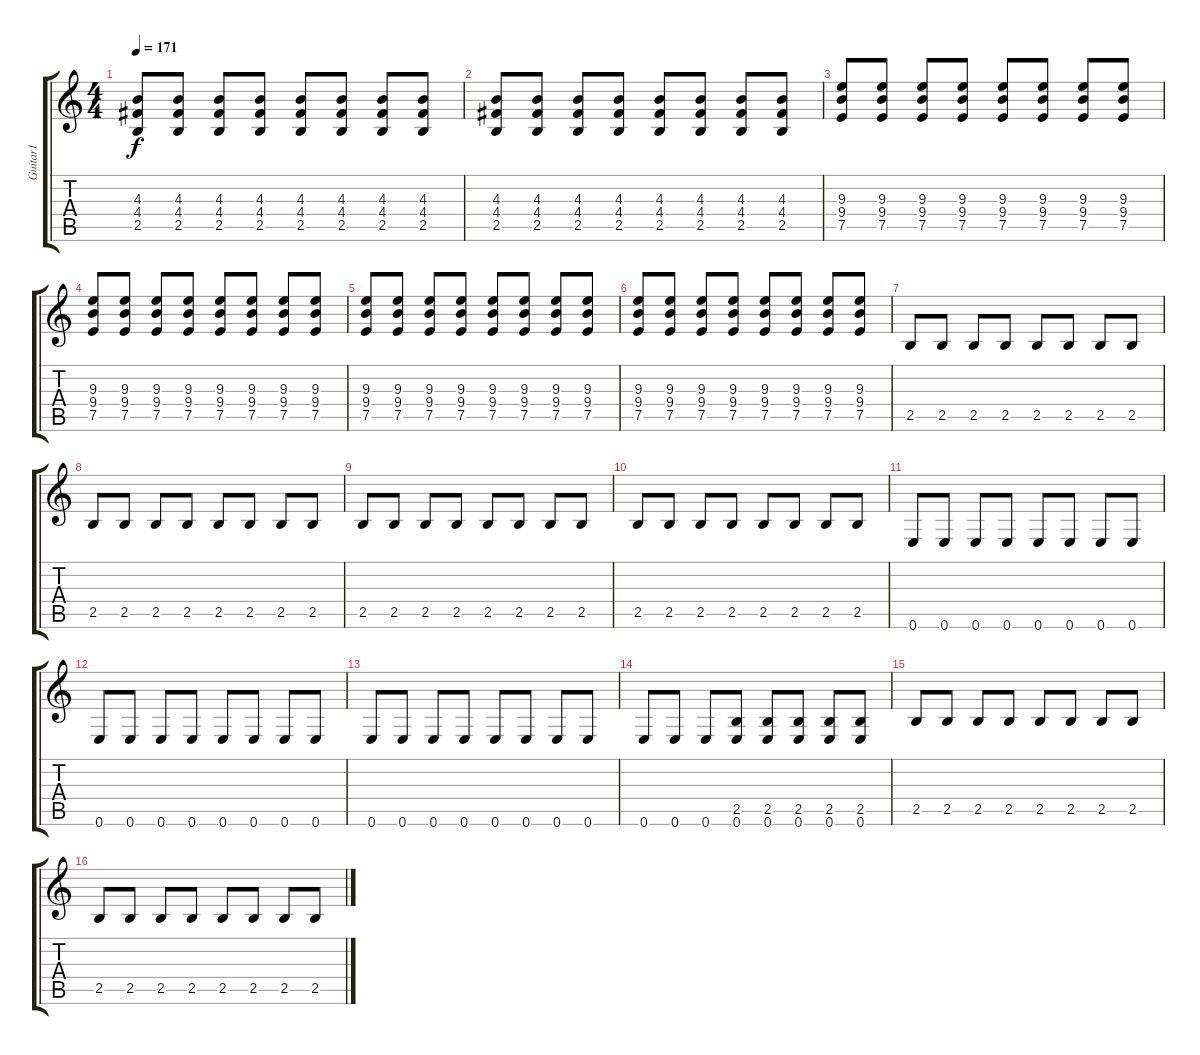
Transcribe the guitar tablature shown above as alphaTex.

\track ("Guitar1" "Guitar1") {instrument distortionguitar}
\staff {score tabs}
\tuning (E4 B3 G3 D3 A2 E2) {hide}
\ts (4 4)
\tempo 171
\clef g2
\ks c
(4.3 4.4 2.5).8{dy f} (4.3 4.4 2.5).8 (4.3 4.4 2.5).8 (4.3 4.4 2.5).8 (4.3 4.4 2.5).8 (4.3 4.4 2.5).8 (4.3 4.4 2.5).8 (4.3 4.4 2.5).8 |
(4.3 4.4 2.5).8 (4.3 4.4 2.5).8 (4.3 4.4 2.5).8 (4.3 4.4 2.5).8 (4.3 4.4 2.5).8 (4.3 4.4 2.5).8 (4.3 4.4 2.5).8 (4.3 4.4 2.5).8 |
(9.3 9.4 7.5).8 (9.3 9.4 7.5).8 (9.3 9.4 7.5).8 (9.3 9.4 7.5).8 (9.3 9.4 7.5).8 (9.3 9.4 7.5).8 (9.3 9.4 7.5).8 (9.3 9.4 7.5).8 |
(9.3 9.4 7.5).8 (9.3 9.4 7.5).8 (9.3 9.4 7.5).8 (9.3 9.4 7.5).8 (9.3 9.4 7.5).8 (9.3 9.4 7.5).8 (9.3 9.4 7.5).8 (9.3 9.4 7.5).8 |
(9.3 9.4 7.5).8 (9.3 9.4 7.5).8 (9.3 9.4 7.5).8 (9.3 9.4 7.5).8 (9.3 9.4 7.5).8 (9.3 9.4 7.5).8 (9.3 9.4 7.5).8 (9.3 9.4 7.5).8 |
(9.3 9.4 7.5).8 (9.3 9.4 7.5).8 (9.3 9.4 7.5).8 (9.3 9.4 7.5).8 (9.3 9.4 7.5).8 (9.3 9.4 7.5).8 (9.3 9.4 7.5).8 (9.3 9.4 7.5).8 |
2.5.8 2.5.8 2.5.8 2.5.8 2.5.8 2.5.8 2.5.8 2.5.8 |
2.5.8 2.5.8 2.5.8 2.5.8 2.5.8 2.5.8 2.5.8 2.5.8 |
2.5.8 2.5.8 2.5.8 2.5.8 2.5.8 2.5.8 2.5.8 2.5.8 |
2.5.8 2.5.8 2.5.8 2.5.8 2.5.8 2.5.8 2.5.8 2.5.8 |
0.6.8 0.6.8 0.6.8 0.6.8 0.6.8 0.6.8 0.6.8 0.6.8 |
0.6.8 0.6.8 0.6.8 0.6.8 0.6.8 0.6.8 0.6.8 0.6.8 |
0.6.8 0.6.8 0.6.8 0.6.8 0.6.8 0.6.8 0.6.8 0.6.8 |
0.6.8 0.6.8 0.6.8 (2.5 0.6).8 (2.5 0.6).8 (2.5 0.6).8 (2.5 0.6).8 (2.5 0.6).8 |
2.5.8 2.5.8 2.5.8 2.5.8 2.5.8 2.5.8 2.5.8 2.5.8 |
2.5.8 2.5.8 2.5.8 2.5.8 2.5.8 2.5.8 2.5.8 2.5.8
